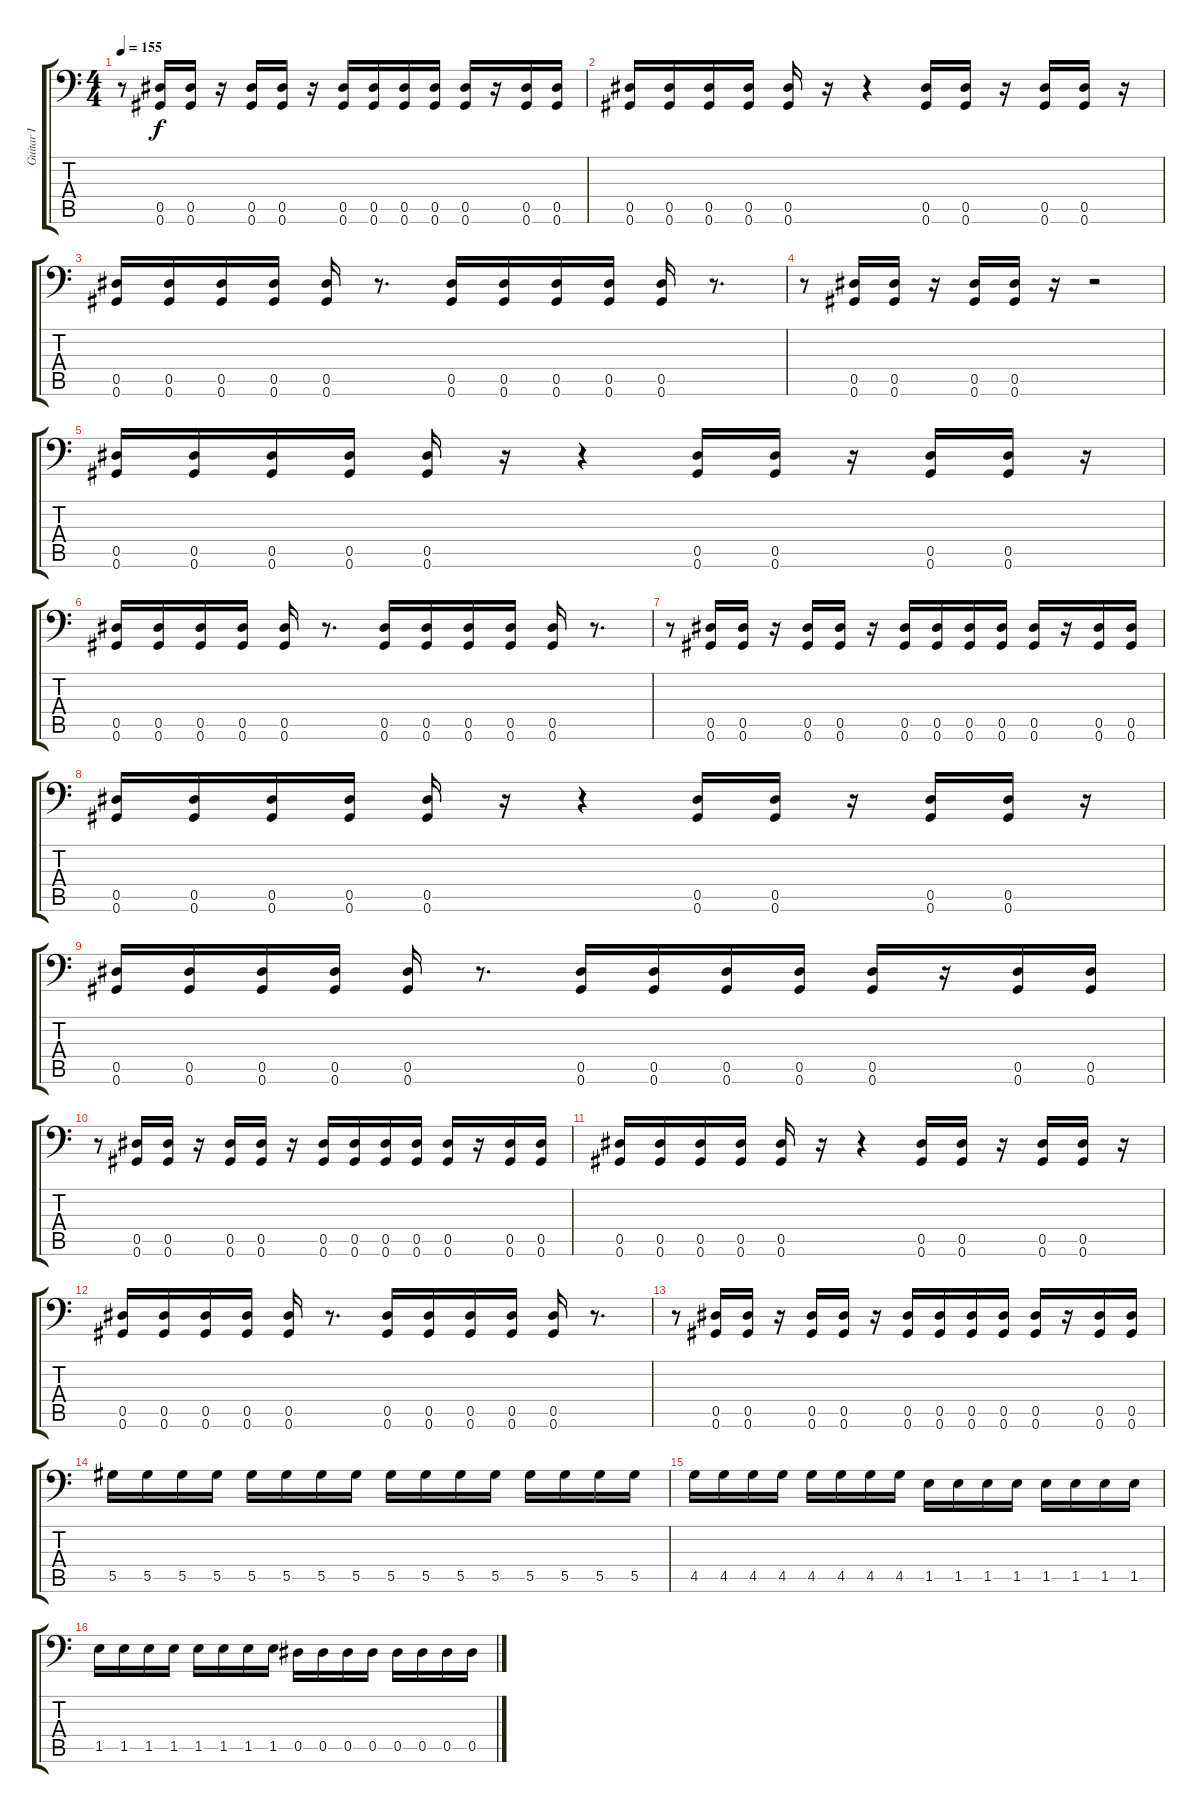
\track ("Guitar I" "Guitar I") {instrument distortionguitar}
\staff {score tabs}
\tuning (Bb3 F3 Db3 Ab2 Eb2 Ab1) {hide}
\ts (4 4)
\tempo 155
\clef f4
\ks c
r.8{dy f} (0.5 0.6).16 (0.5 0.6).16 r.16 (0.5 0.6).16 (0.5 0.6).16 r.16 (0.5 0.6).16 (0.5 0.6).16 (0.5 0.6).16 (0.5 0.6).16 (0.5 0.6).16 r.16 (0.5 0.6).16 (0.5 0.6).16 |
(0.5 0.6).16 (0.5 0.6).16 (0.5 0.6).16 (0.5 0.6).16 (0.5 0.6).16 r.16 r.4 (0.5 0.6).16 (0.5 0.6).16 r.16 (0.5 0.6).16 (0.5 0.6).16 r.16 |
(0.5 0.6).16 (0.5 0.6).16 (0.5 0.6).16 (0.5 0.6).16 (0.5 0.6).16 r.8{d} (0.5 0.6).16 (0.5 0.6).16 (0.5 0.6).16 (0.5 0.6).16 (0.5 0.6).16 r.8{d} |
r.8 (0.5 0.6).16 (0.5 0.6).16 r.16 (0.5 0.6).16 (0.5 0.6).16 r.16 r.2 |
(0.5 0.6).16 (0.5 0.6).16 (0.5 0.6).16 (0.5 0.6).16 (0.5 0.6).16 r.16 r.4 (0.5 0.6).16 (0.5 0.6).16 r.16 (0.5 0.6).16 (0.5 0.6).16 r.16 |
(0.5 0.6).16 (0.5 0.6).16 (0.5 0.6).16 (0.5 0.6).16 (0.5 0.6).16 r.8{d} (0.5 0.6).16 (0.5 0.6).16 (0.5 0.6).16 (0.5 0.6).16 (0.5 0.6).16 r.8{d} |
r.8 (0.5 0.6).16 (0.5 0.6).16 r.16 (0.5 0.6).16 (0.5 0.6).16 r.16 (0.5 0.6).16 (0.5 0.6).16 (0.5 0.6).16 (0.5 0.6).16 (0.5 0.6).16 r.16 (0.5 0.6).16 (0.5 0.6).16 |
(0.5 0.6).16 (0.5 0.6).16 (0.5 0.6).16 (0.5 0.6).16 (0.5 0.6).16 r.16 r.4 (0.5 0.6).16 (0.5 0.6).16 r.16 (0.5 0.6).16 (0.5 0.6).16 r.16 |
(0.5 0.6).16 (0.5 0.6).16 (0.5 0.6).16 (0.5 0.6).16 (0.5 0.6).16 r.8{d} (0.5 0.6).16 (0.5 0.6).16 (0.5 0.6).16 (0.5 0.6).16 (0.5 0.6).16 r.16 (0.5 0.6).16 (0.5 0.6).16 |
r.8 (0.5 0.6).16 (0.5 0.6).16 r.16 (0.5 0.6).16 (0.5 0.6).16 r.16 (0.5 0.6).16 (0.5 0.6).16 (0.5 0.6).16 (0.5 0.6).16 (0.5 0.6).16 r.16 (0.5 0.6).16 (0.5 0.6).16 |
(0.5 0.6).16 (0.5 0.6).16 (0.5 0.6).16 (0.5 0.6).16 (0.5 0.6).16 r.16 r.4 (0.5 0.6).16 (0.5 0.6).16 r.16 (0.5 0.6).16 (0.5 0.6).16 r.16 |
(0.5 0.6).16 (0.5 0.6).16 (0.5 0.6).16 (0.5 0.6).16 (0.5 0.6).16 r.8{d} (0.5 0.6).16 (0.5 0.6).16 (0.5 0.6).16 (0.5 0.6).16 (0.5 0.6).16 r.8{d} |
r.8 (0.5 0.6).16 (0.5 0.6).16 r.16 (0.5 0.6).16 (0.5 0.6).16 r.16 (0.5 0.6).16 (0.5 0.6).16 (0.5 0.6).16 (0.5 0.6).16 (0.5 0.6).16 r.16 (0.5 0.6).16 (0.5 0.6).16 |
5.5.16 5.5.16 5.5.16 5.5.16 5.5.16 5.5.16 5.5.16 5.5.16 5.5.16 5.5.16 5.5.16 5.5.16 5.5.16 5.5.16 5.5.16 5.5.16 |
4.5.16 4.5.16 4.5.16 4.5.16 4.5.16 4.5.16 4.5.16 4.5.16 1.5.16 1.5.16 1.5.16 1.5.16 1.5.16 1.5.16 1.5.16 1.5.16 |
1.5.16 1.5.16 1.5.16 1.5.16 1.5.16 1.5.16 1.5.16 1.5.16 0.5.16 0.5.16 0.5.16 0.5.16 0.5.16 0.5.16 0.5.16 0.5.16
